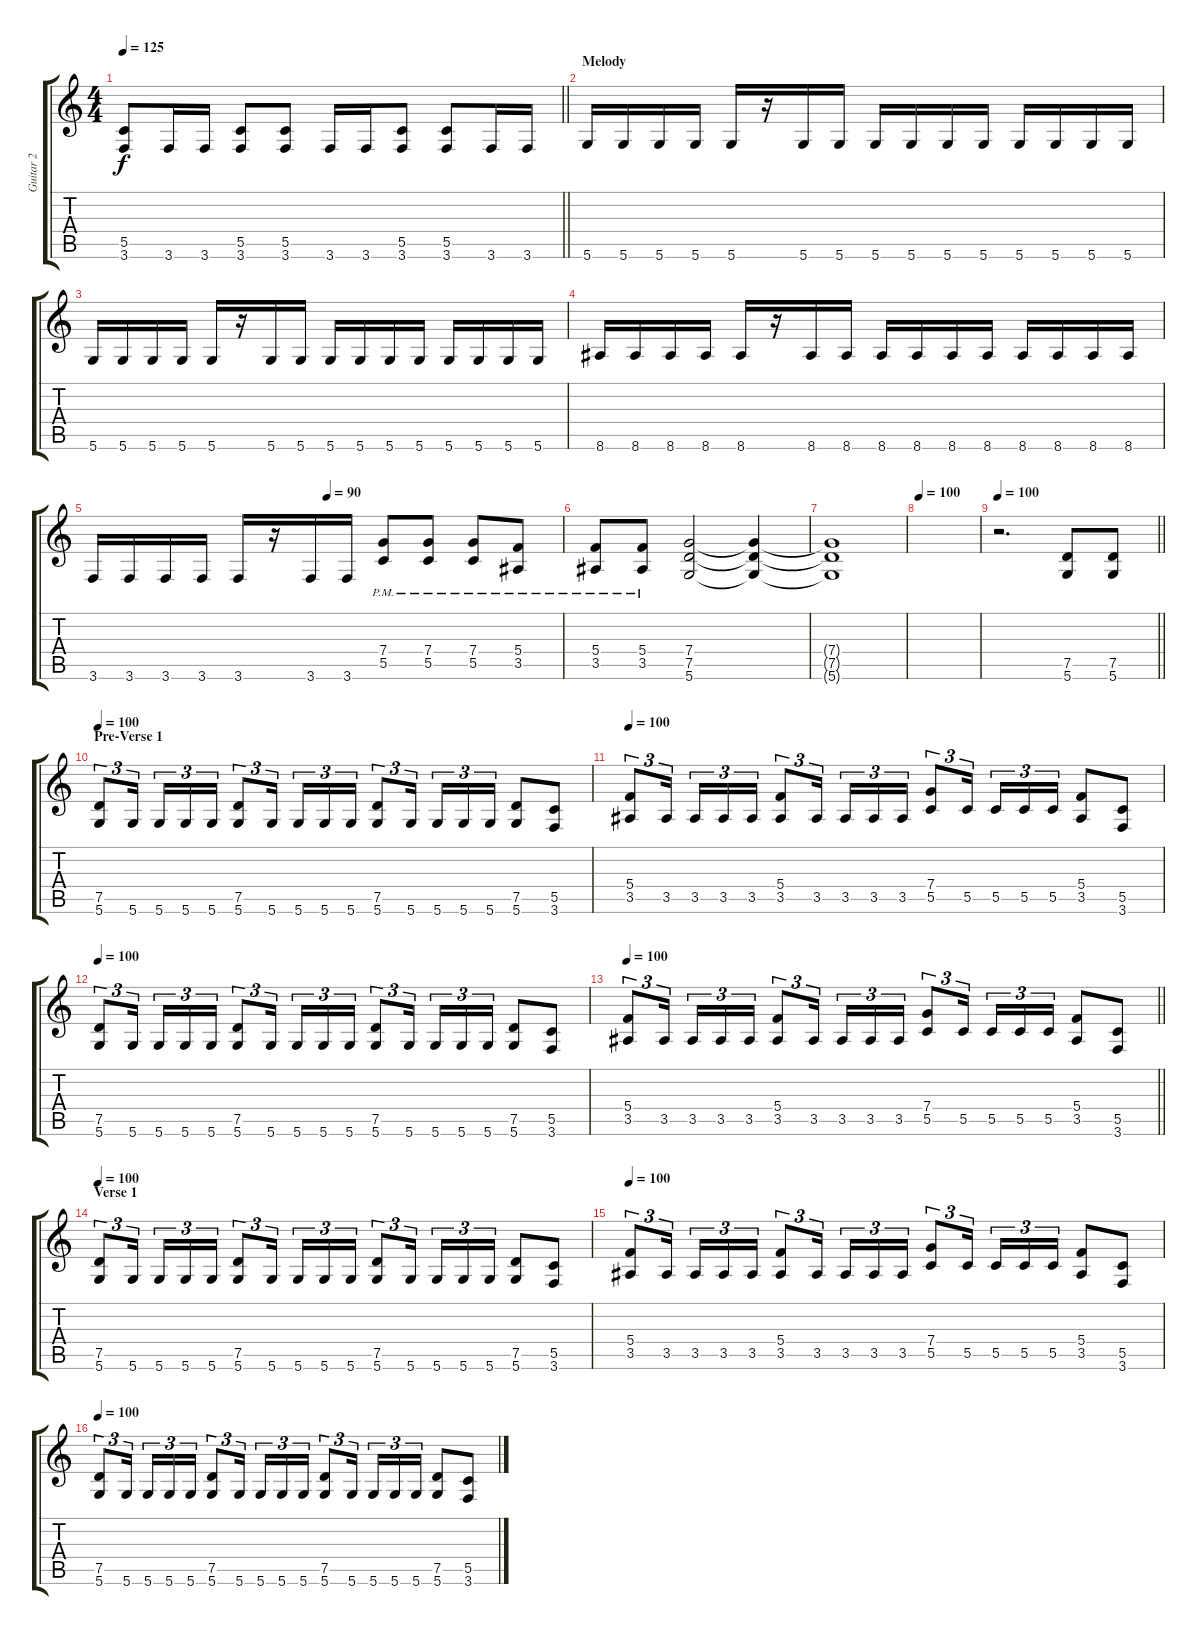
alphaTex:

\track ("Guitar 2" "Guitar 2") {instrument distortionguitar}
\staff {score tabs}
\tuning (D4 A3 F3 C3 G2 D2) {hide}
\ts (4 4)
\tempo 125
\clef g2
\barLineRight lightlight
\ks c
(5.5 3.6).8{dy f} 3.6.16 3.6.16 (5.5 3.6).8 (5.5 3.6).8 3.6.16 3.6.16 (5.5 3.6).8 (5.5 3.6).8 3.6.16 3.6.16 |
\section ("" "Melody")
5.6.16 5.6.16 5.6.16 5.6.16 5.6.16 r.16 5.6.16 5.6.16 5.6.16 5.6.16 5.6.16 5.6.16 5.6.16 5.6.16 5.6.16 5.6.16 |
5.6.16 5.6.16 5.6.16 5.6.16 5.6.16 r.16 5.6.16 5.6.16 5.6.16 5.6.16 5.6.16 5.6.16 5.6.16 5.6.16 5.6.16 5.6.16 |
8.6.16 8.6.16 8.6.16 8.6.16 8.6.16 r.16 8.6.16 8.6.16 8.6.16 8.6.16 8.6.16 8.6.16 8.6.16 8.6.16 8.6.16 8.6.16 |
\tempo (90 0.5)
3.6.16 3.6.16 3.6.16 3.6.16 3.6.16 r.16 3.6.16 3.6.16 (7.4 5.5{pm}).8 (7.4 5.5{pm}).8 (7.4 5.5{pm}).8 (5.4 3.5{pm}).8 |
(5.4 3.5{pm}).8 (5.4 3.5{pm}).8 (7.4 7.5 5.6).2 (7.4{t} 7.5{t} 5.6{t}).4 |
(7.4{t} 7.5{t} 5.6{t}).1 |
\tempo 100
|
\tempo 100
\barLineRight lightlight
r.2{d} (7.5 5.6).8 (7.5 5.6).8 |
\section ("" "Pre-Verse 1")
\tempo 100
(7.5 5.6).8{tu (3 2)} 5.6.16{tu (3 2) beam splitsecondary} 5.6.16{tu (3 2)} 5.6.16{tu (3 2)} 5.6.16{tu (3 2)} (7.5 5.6).8{tu (3 2)} 5.6.16{tu (3 2) beam splitsecondary} 5.6.16{tu (3 2)} 5.6.16{tu (3 2)} 5.6.16{tu (3 2)} (7.5 5.6).8{tu (3 2)} 5.6.16{tu (3 2) beam splitsecondary} 5.6.16{tu (3 2)} 5.6.16{tu (3 2)} 5.6.16{tu (3 2)} (7.5 5.6).8 (5.5 3.6).8 |
\tempo 100
(5.4 3.5).8{tu (3 2)} 3.5.16{tu (3 2) beam splitsecondary} 3.5.16{tu (3 2)} 3.5.16{tu (3 2)} 3.5.16{tu (3 2)} (5.4 3.5).8{tu (3 2)} 3.5.16{tu (3 2) beam splitsecondary} 3.5.16{tu (3 2)} 3.5.16{tu (3 2)} 3.5.16{tu (3 2)} (7.4 5.5).8{tu (3 2)} 5.5.16{tu (3 2) beam splitsecondary} 5.5.16{tu (3 2)} 5.5.16{tu (3 2)} 5.5.16{tu (3 2)} (5.4 3.5).8 (5.5 3.6).8 |
\tempo 100
(7.5 5.6).8{tu (3 2)} 5.6.16{tu (3 2) beam splitsecondary} 5.6.16{tu (3 2)} 5.6.16{tu (3 2)} 5.6.16{tu (3 2)} (7.5 5.6).8{tu (3 2)} 5.6.16{tu (3 2) beam splitsecondary} 5.6.16{tu (3 2)} 5.6.16{tu (3 2)} 5.6.16{tu (3 2)} (7.5 5.6).8{tu (3 2)} 5.6.16{tu (3 2) beam splitsecondary} 5.6.16{tu (3 2)} 5.6.16{tu (3 2)} 5.6.16{tu (3 2)} (7.5 5.6).8 (5.5 3.6).8 |
\tempo 100
\barLineRight lightlight
(5.4 3.5).8{tu (3 2)} 3.5.16{tu (3 2) beam splitsecondary} 3.5.16{tu (3 2)} 3.5.16{tu (3 2)} 3.5.16{tu (3 2)} (5.4 3.5).8{tu (3 2)} 3.5.16{tu (3 2) beam splitsecondary} 3.5.16{tu (3 2)} 3.5.16{tu (3 2)} 3.5.16{tu (3 2)} (7.4 5.5).8{tu (3 2)} 5.5.16{tu (3 2) beam splitsecondary} 5.5.16{tu (3 2)} 5.5.16{tu (3 2)} 5.5.16{tu (3 2)} (5.4 3.5).8 (5.5 3.6).8 |
\section ("" "Verse 1")
\tempo 100
(7.5 5.6).8{tu (3 2)} 5.6.16{tu (3 2) beam splitsecondary} 5.6.16{tu (3 2)} 5.6.16{tu (3 2)} 5.6.16{tu (3 2)} (7.5 5.6).8{tu (3 2)} 5.6.16{tu (3 2) beam splitsecondary} 5.6.16{tu (3 2)} 5.6.16{tu (3 2)} 5.6.16{tu (3 2)} (7.5 5.6).8{tu (3 2)} 5.6.16{tu (3 2) beam splitsecondary} 5.6.16{tu (3 2)} 5.6.16{tu (3 2)} 5.6.16{tu (3 2)} (7.5 5.6).8 (5.5 3.6).8 |
\tempo 100
(5.4 3.5).8{tu (3 2)} 3.5.16{tu (3 2) beam splitsecondary} 3.5.16{tu (3 2)} 3.5.16{tu (3 2)} 3.5.16{tu (3 2)} (5.4 3.5).8{tu (3 2)} 3.5.16{tu (3 2) beam splitsecondary} 3.5.16{tu (3 2)} 3.5.16{tu (3 2)} 3.5.16{tu (3 2)} (7.4 5.5).8{tu (3 2)} 5.5.16{tu (3 2) beam splitsecondary} 5.5.16{tu (3 2)} 5.5.16{tu (3 2)} 5.5.16{tu (3 2)} (5.4 3.5).8 (5.5 3.6).8 |
\tempo 100
(7.5 5.6).8{tu (3 2)} 5.6.16{tu (3 2) beam splitsecondary} 5.6.16{tu (3 2)} 5.6.16{tu (3 2)} 5.6.16{tu (3 2)} (7.5 5.6).8{tu (3 2)} 5.6.16{tu (3 2) beam splitsecondary} 5.6.16{tu (3 2)} 5.6.16{tu (3 2)} 5.6.16{tu (3 2)} (7.5 5.6).8{tu (3 2)} 5.6.16{tu (3 2) beam splitsecondary} 5.6.16{tu (3 2)} 5.6.16{tu (3 2)} 5.6.16{tu (3 2)} (7.5 5.6).8 (5.5 3.6).8
